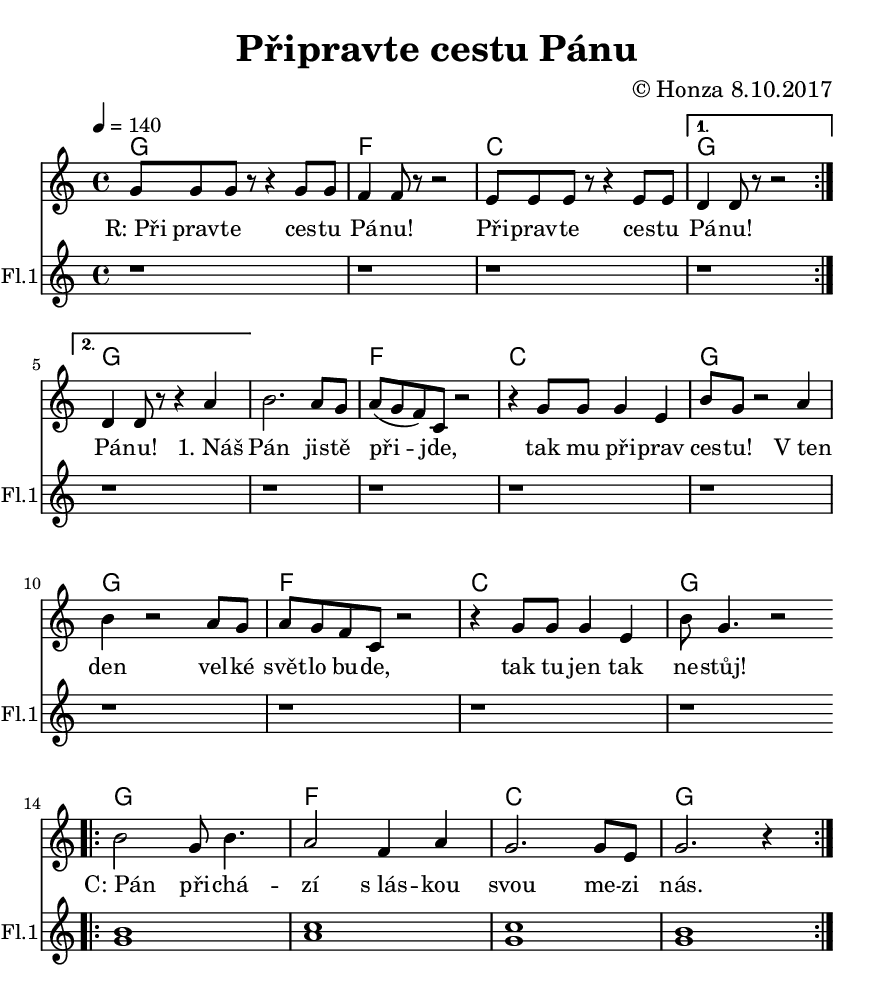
\version "2.18.2"

\header {
  title = "Připravte cestu Pánu"
  composer = "© Honza 8.10.2017"
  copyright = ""
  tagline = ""
}

global = {
  \time 4/4
  \key c \major
  \tempo 4=140
  \germanChords
}

chordNames = \chordmode {
  \global 
  g1 f c g g
  s1 f c g
  g1 f c g
  g1 f c g
}

symbols = \relative c'' {
  \global
  \repeat volta 2 {
  g8 g g r8 r4 g8 g
  f4 f8 r8 r2
  e8 e e r8 r4 e8 e
  }
  \alternative {
  { d4 d8 r8 r2 } 
  { d4 d8 r8 r4 a' } 
  }  
  b2. a8 g
  a8 (g f) c r2
  r4 g'8 g g4 e
  b'8 g8 r2 a4
  b4 r2 a8 g
  a8 g f c r2
  r4 g'8 g g4 e
  b'8 g4. r2 \bar "|"
  \break
  \bar ".|:"
  b2 g8 b4.
  a2 f4 a
  g2. g8 e
  g2. r4
  \bar ":|." 
}


words = \lyricmode {
  "R: Při" prav -- te ces -- tu Pá -- nu! 
  Při -- prav -- te ces -- tu Pá -- nu! Pá -- nu!
  "1. Náš" Pán jis -- tě při -- jde, tak mu při -- prav ces -- tu!
  V_ten den vel -- ké svět -- lo bu -- de, tak tu jen tak ne -- stůj!
  "C: Pán" při -- chá -- zí s_lás -- kou svou me -- zi nás.
}


flute = \relative c''' {
  \global
  \set Staff.instrumentName = #"Fl.1"
  \set Staff.shortInstrumentName = #"Fl.1"
  \set Staff.midiInstrument = #"flute"
  \set Staff.midiMinimumVolume = #0.9    
  g8 r r d g d g d
  f8 r r c f c f c
  e8 r r c e c e c
  b8 d b a g a b d
  d8 b d r8 r4 r
  d1
  f1
  e1
  d4 r r2
  d1
  f1
  e1
  d2 r
  g8 g g r8 r4 g8 g
  f4 f8 r8 r2
  e8 e e r8 r4 e8 e
  d4 d8 r8 r2
}



fluteeasy = \relative c'' {
  \global
  \set Staff.instrumentName = #"Fl.1"
  \set Staff.shortInstrumentName = #"Fl.1"
  \set Staff.midiInstrument = #"flute"
  \set Staff.midiMinimumVolume = #0.9    
  r1
  r
  r
  r
  r
  r
  r
  r
  r
  r
  r
  r
  r
  <b g>1 <a c> <c g> <b g>
 }

\score {
  <<
    \new ChordNames \chordNames
    \new Staff { \symbols }
    \addlyrics { \words }  
   \new Staff { \fluteeasy }
  >>
  \layout {
    indent = #0.0
        #(layout-set-staff-size 18)  
    #(set-default-paper-size "a5")
  }
  \midi { }
}
